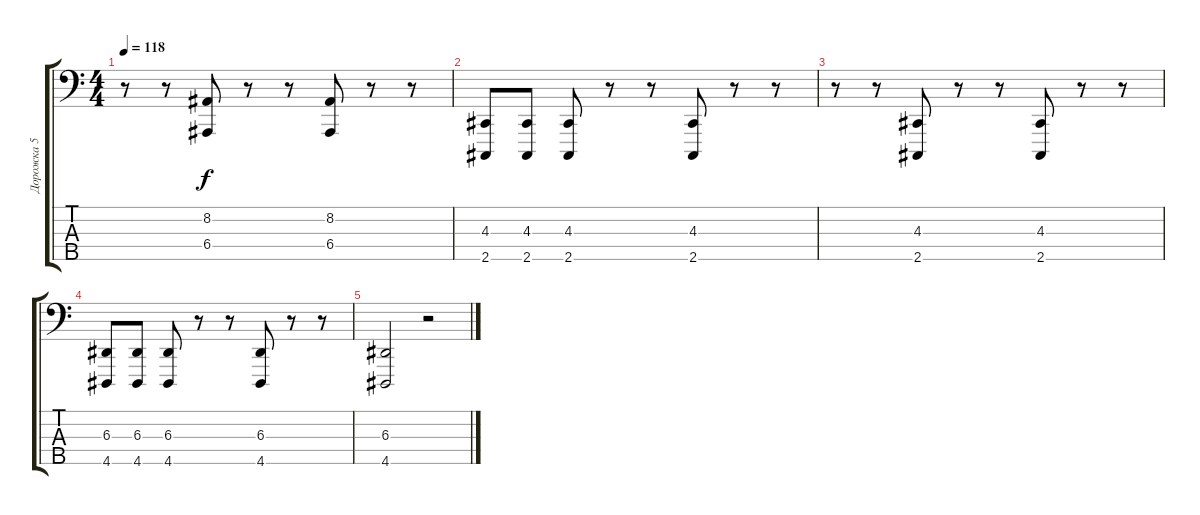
\track ("Дорожка 5" "Дорожка 5") {instrument lead2sawtooth}
\staff {score tabs}
\tuning (G2 D2 A1 E1 B0) {hide}
\ts (4 4)
\tempo 118
\clef f4
\ks c
r.8{dy f} r.8 (8.2 6.4).8 r.8 r.8 (8.2 6.4).8 r.8 r.8 |
(4.3 2.5).8 (4.3 2.5).8 (4.3 2.5).8 r.8 r.8 (4.3 2.5).8 r.8 r.8 |
r.8 r.8 (4.3 2.5).8 r.8 r.8 (4.3 2.5).8 r.8 r.8 |
(6.3 4.5).8 (6.3 4.5).8 (6.3 4.5).8 r.8 r.8 (6.3 4.5).8 r.8 r.8 |
(6.3 4.5).2 r.2
